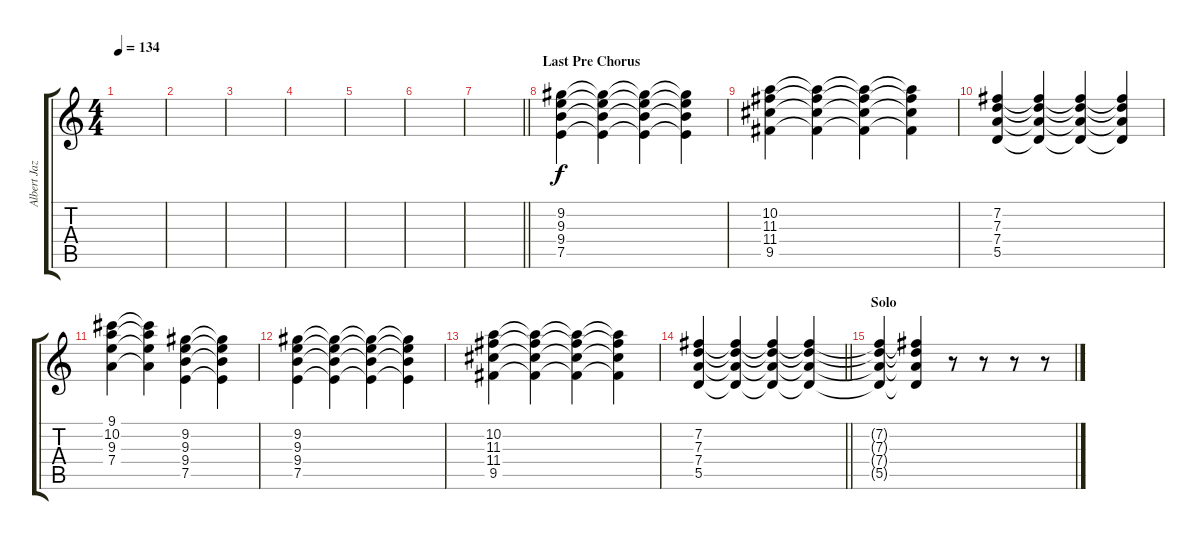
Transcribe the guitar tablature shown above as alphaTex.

\track ("Albert Jazz" "Albert Jaz") {instrument electricguitarjazz}
\staff {score tabs}
\tuning (E4 B3 G3 D3 A2 E2) {hide}
\ts (4 4)
\tempo 134
\clef g2
\ks c
|
|
|
|
|
|
\barLineRight lightlight
|
\section ("" "Last Pre Chorus")
(9.2 9.3 9.4 7.5).4 (9.2{t} 9.3{t} 9.4{t} 7.5{t}).4 (9.2{t} 9.3{t} 9.4{t} 7.5{t}).4 (9.2{t} 9.3{t} 9.4{t} 7.5{t}).4 |
(10.2 11.3 11.4 9.5).4 (10.2{t} 11.3{t} 11.4{t} 9.5{t}).4 (10.2{t} 11.3{t} 11.4{t} 9.5{t}).4 (10.2{t} 11.3{t} 11.4{t} 9.5{t}).4 |
(7.2 7.3 7.4 5.5).4 (7.2{t} 7.3{t} 7.4{t} 5.5{t}).4 (7.2{t} 7.3{t} 7.4{t} 5.5{t}).4 (7.2{t} 7.3{t} 7.4{t} 5.5{t}).4 |
(9.1 10.2 9.3 7.4).4 (9.1{t} 10.2{t} 9.3{t} 7.4{t}).4 (9.2 9.3 9.4 7.5).4 (9.2{t} 9.3{t} 9.4{t} 7.5{t}).4 |
(9.2 9.3 9.4 7.5).4 (9.2{t} 9.3{t} 9.4{t} 7.5{t}).4 (9.2{t} 9.3{t} 9.4{t} 7.5{t}).4 (9.2{t} 9.3{t} 9.4{t} 7.5{t}).4 |
(10.2 11.3 11.4 9.5).4 (10.2{t} 11.3{t} 11.4{t} 9.5{t}).4 (10.2{t} 11.3{t} 11.4{t} 9.5{t}).4 (10.2{t} 11.3{t} 11.4{t} 9.5{t}).4 |
\barLineRight lightlight
(7.2 7.3 7.4 5.5).4 (7.2{t} 7.3{t} 7.4{t} 5.5{t}).4 (7.2{t} 7.3{t} 7.4{t} 5.5{t}).4 (7.2{t} 7.3{t} 7.4{t} 5.5{t}).4 |
\section ("" "Solo")
(7.2{t} 7.3{t} 7.4{t} 5.5{t}).4 (7.2{t} 7.3{t} 7.4{t} 5.5{t}).4 r.8 r.8 r.8 r.8
